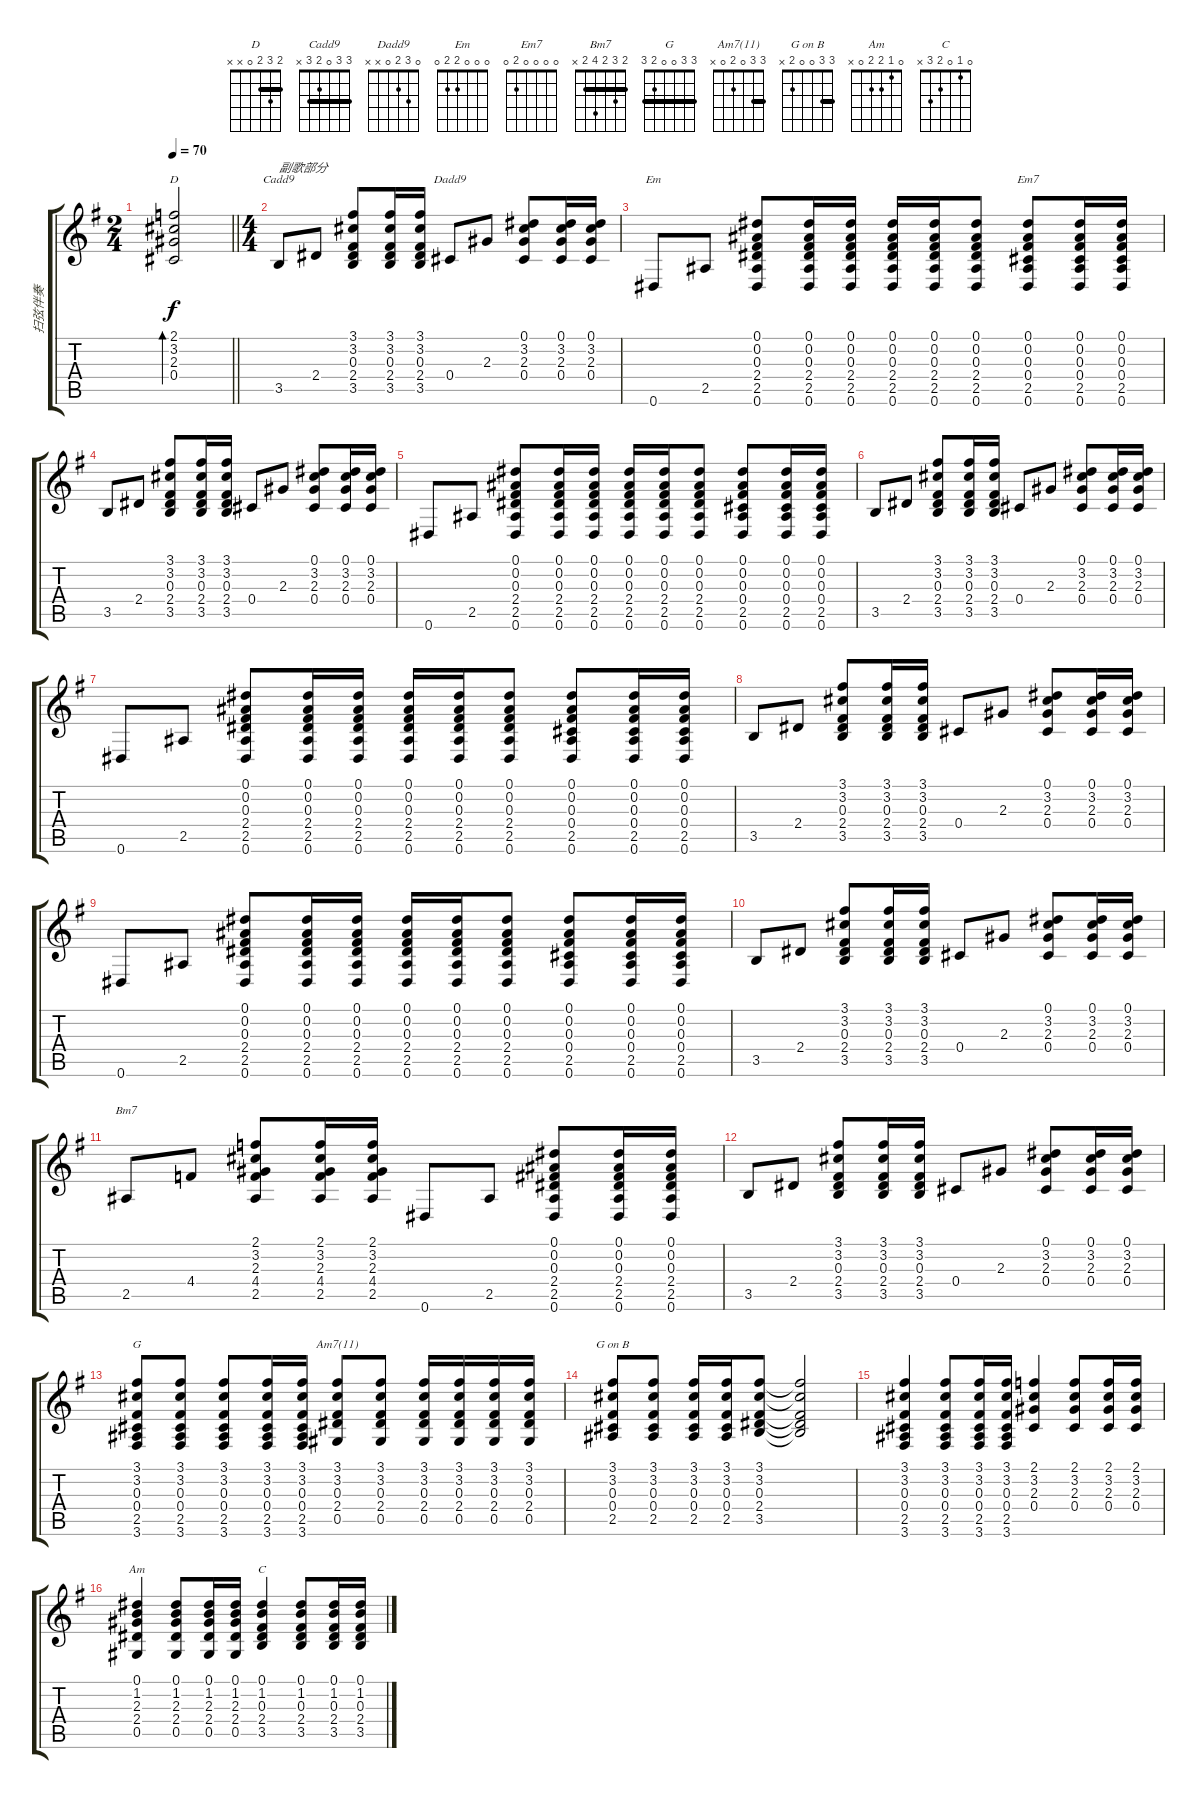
\track ("扫弦伴奏" "扫弦伴奏") {instrument acousticguitarsteel}
\staff {score tabs}
\tuning (Eb4 Bb3 Gb3 Db3 Ab2 Eb2) {hide}
\chord ("D" 2 3 2 0 x x) {barre 2}
\chord ("Cadd9" 3 3 0 2 3 x) {barre 3}
\chord ("Dadd9" 0 3 2 0 x x)
\chord ("Em" 0 0 0 2 2 0)
\chord ("Em7" 0 0 0 0 2 0)
\chord ("Bm7" 2 3 2 4 2 x) {barre 2}
\chord ("G" 3 3 0 0 2 3) {barre 3}
\chord ("Am7(11)" 3 3 0 2 0 x) {barre 3}
\chord ("G on B" 3 3 0 0 2 x) {barre 3}
\chord ("Am" 0 1 2 2 0 x)
\chord ("C" 0 1 0 2 3 x)
\ts (2 4)
\tempo 70
\clef g2
\barLineRight lightlight
\ks g
(2.1 3.2 2.3 0.4).2{bd 60 ch "D" dy f} |
\ts (4 4)
3.5.8{ch "Cadd9" txt "副歌部分"} 2.4.8 (3.1 3.2 0.3 2.4 3.5).8 (3.1 3.2 0.3 2.4 3.5).16 (3.1 3.2 0.3 2.4 3.5).16 0.4.8{ch "Dadd9"} 2.3.8 (0.1 3.2 2.3 0.4).8 (0.1 3.2 2.3 0.4).16 (0.1 3.2 2.3 0.4).16 |
0.6.8{ch "Em"} 2.5.8 (0.1 0.2 0.3 2.4 2.5 0.6).8 (0.1 0.2 0.3 2.4 2.5 0.6).16 (0.1 0.2 0.3 2.4 2.5 0.6).16 (0.1 0.2 0.3 2.4 2.5 0.6).16 (0.1 0.2 0.3 2.4 2.5 0.6).16 (0.1 0.2 0.3 2.4 2.5 0.6).8 (0.1 0.2 0.3 0.4 2.5 0.6).8{ch "Em7"} (0.1 0.2 0.3 0.4 2.5 0.6).16 (0.1 0.2 0.3 0.4 2.5 0.6).16 |
3.5.8 2.4.8 (3.1 3.2 0.3 2.4 3.5).8 (3.1 3.2 0.3 2.4 3.5).16 (3.1 3.2 0.3 2.4 3.5).16 0.4.8 2.3.8 (0.1 3.2 2.3 0.4).8 (0.1 3.2 2.3 0.4).16 (0.1 3.2 2.3 0.4).16 |
0.6.8 2.5.8 (0.1 0.2 0.3 2.4 2.5 0.6).8 (0.1 0.2 0.3 2.4 2.5 0.6).16 (0.1 0.2 0.3 2.4 2.5 0.6).16 (0.1 0.2 0.3 2.4 2.5 0.6).16 (0.1 0.2 0.3 2.4 2.5 0.6).16 (0.1 0.2 0.3 2.4 2.5 0.6).8 (0.1 0.2 0.3 0.4 2.5 0.6).8 (0.1 0.2 0.3 0.4 2.5 0.6).16 (0.1 0.2 0.3 0.4 2.5 0.6).16 |
3.5.8 2.4.8 (3.1 3.2 0.3 2.4 3.5).8 (3.1 3.2 0.3 2.4 3.5).16 (3.1 3.2 0.3 2.4 3.5).16 0.4.8 2.3.8 (0.1 3.2 2.3 0.4).8 (0.1 3.2 2.3 0.4).16 (0.1 3.2 2.3 0.4).16 |
0.6.8 2.5.8 (0.1 0.2 0.3 2.4 2.5 0.6).8 (0.1 0.2 0.3 2.4 2.5 0.6).16 (0.1 0.2 0.3 2.4 2.5 0.6).16 (0.1 0.2 0.3 2.4 2.5 0.6).16 (0.1 0.2 0.3 2.4 2.5 0.6).16 (0.1 0.2 0.3 2.4 2.5 0.6).8 (0.1 0.2 0.3 0.4 2.5 0.6).8 (0.1 0.2 0.3 0.4 2.5 0.6).16 (0.1 0.2 0.3 0.4 2.5 0.6).16 |
3.5.8 2.4.8 (3.1 3.2 0.3 2.4 3.5).8 (3.1 3.2 0.3 2.4 3.5).16 (3.1 3.2 0.3 2.4 3.5).16 0.4.8 2.3.8 (0.1 3.2 2.3 0.4).8 (0.1 3.2 2.3 0.4).16 (0.1 3.2 2.3 0.4).16 |
0.6.8 2.5.8 (0.1 0.2 0.3 2.4 2.5 0.6).8 (0.1 0.2 0.3 2.4 2.5 0.6).16 (0.1 0.2 0.3 2.4 2.5 0.6).16 (0.1 0.2 0.3 2.4 2.5 0.6).16 (0.1 0.2 0.3 2.4 2.5 0.6).16 (0.1 0.2 0.3 2.4 2.5 0.6).8 (0.1 0.2 0.3 0.4 2.5 0.6).8 (0.1 0.2 0.3 0.4 2.5 0.6).16 (0.1 0.2 0.3 0.4 2.5 0.6).16 |
3.5.8 2.4.8 (3.1 3.2 0.3 2.4 3.5).8 (3.1 3.2 0.3 2.4 3.5).16 (3.1 3.2 0.3 2.4 3.5).16 0.4.8 2.3.8 (0.1 3.2 2.3 0.4).8 (0.1 3.2 2.3 0.4).16 (0.1 3.2 2.3 0.4).16 |
2.5.8{ch "Bm7"} 4.4.8 (2.1 3.2 2.3 4.4 2.5).8 (2.1 3.2 2.3 4.4 2.5).16 (2.1 3.2 2.3 4.4 2.5).16 0.6.8 2.5.8 (0.1 0.2 0.3 2.4 2.5 0.6).8 (0.1 0.2 0.3 2.4 2.5 0.6).16 (0.1 0.2 0.3 2.4 2.5 0.6).16 |
3.5.8 2.4.8 (3.1 3.2 0.3 2.4 3.5).8 (3.1 3.2 0.3 2.4 3.5).16 (3.1 3.2 0.3 2.4 3.5).16 0.4.8 2.3.8 (0.1 3.2 2.3 0.4).8 (0.1 3.2 2.3 0.4).16 (0.1 3.2 2.3 0.4).16 |
(3.1 3.2 0.3 0.4 2.5 3.6).8{ch "G"} (3.1 3.2 0.3 0.4 2.5 3.6).8 (3.1 3.2 0.3 0.4 2.5 3.6).8 (3.1 3.2 0.3 0.4 2.5 3.6).16 (3.1 3.2 0.3 0.4 2.5 3.6).16 (3.1 3.2 0.3 2.4 0.5).8{ch "Am7(11)"} (3.1 3.2 0.3 2.4 0.5).8 (3.1 3.2 0.3 2.4 0.5).16 (3.1 3.2 0.3 2.4 0.5).16 (3.1 3.2 0.3 2.4 0.5).16 (3.1 3.2 0.3 2.4 0.5).16 |
(3.1 3.2 0.3 0.4 2.5).8{ch "G on B"} (3.1 3.2 0.3 0.4 2.5).8 (3.1 3.2 0.3 0.4 2.5).16 (3.1 3.2 0.3 0.4 2.5).16 (3.1 3.2 0.3 2.4 3.5).8 (3.1{t} 3.2{t} 0.3{t} 2.4{t} 3.5{t}).2 |
(3.1 3.2 0.3 0.4 2.5 3.6).4 (3.1 3.2 0.3 0.4 2.5 3.6).8 (3.1 3.2 0.3 0.4 2.5 3.6).16 (3.1 3.2 0.3 0.4 2.5 3.6).16 (2.1 3.2 2.3 0.4).4 (2.1 3.2 2.3 0.4).8 (2.1 3.2 2.3 0.4).16 (2.1 3.2 2.3 0.4).16 |
(0.1 1.2 2.3 2.4 0.5).4{ch "Am"} (0.1 1.2 2.3 2.4 0.5).8 (0.1 1.2 2.3 2.4 0.5).16 (0.1 1.2 2.3 2.4 0.5).16 (0.1 1.2 0.3 2.4 3.5).4{ch "C"} (0.1 1.2 0.3 2.4 3.5).8 (0.1 1.2 0.3 2.4 3.5).16 (0.1 1.2 0.3 2.4 3.5).16
